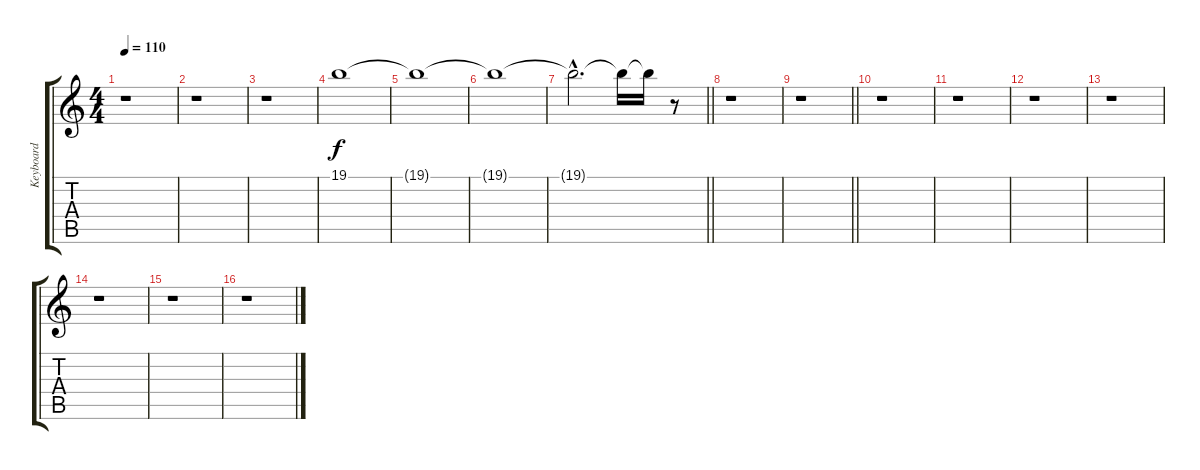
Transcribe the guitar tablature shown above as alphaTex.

\track ("Keyboard" "Keyboard") {instrument stringensemble1}
\staff {score tabs}
\tuning (E4 B3 G3 D3 A2 E2) {hide}
\ts (4 4)
\tempo 110
\clef g2
\ks c
r.1{dy fff} |
r.1 |
r.1{volume 11 instrument stringensemble1} |
19.1.1{dy f} |
19.1{t}.1 |
19.1{t}.1 |
\barLineRight lightlight
19.1{hac t}.2{d} 19.1{t}.16 19.1{t}.16 r.8 |
r.1 |
\barLineRight lightlight
r.1 |
r.1 |
r.1 |
r.1 |
r.1 |
r.1 |
r.1 |
r.1
